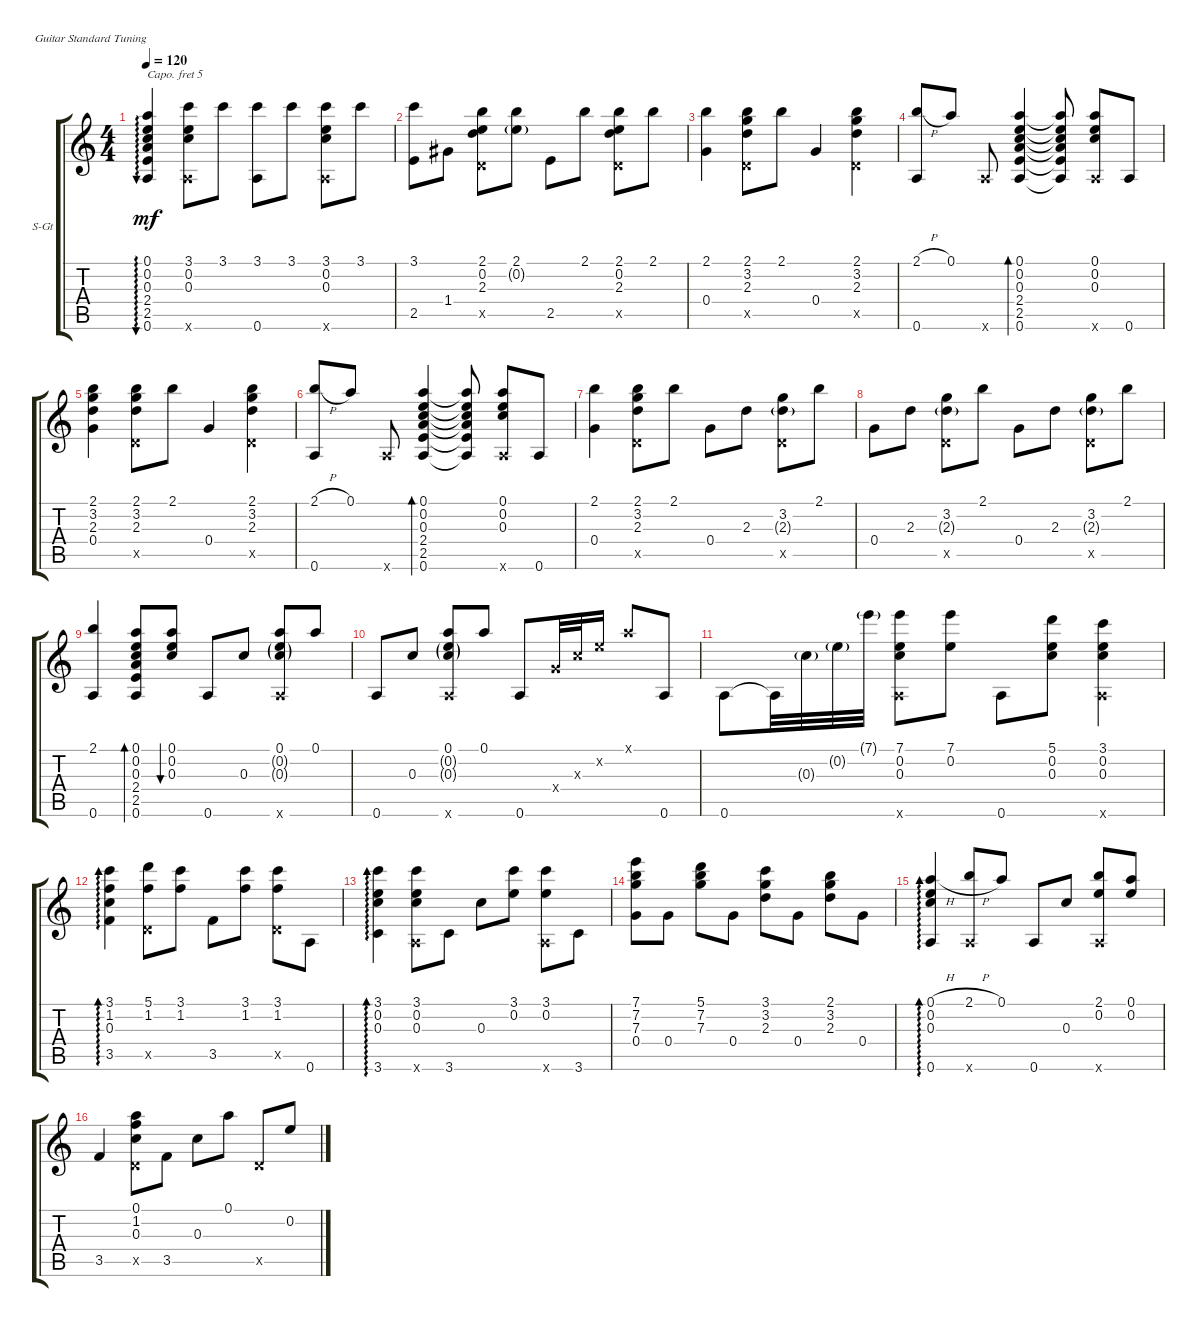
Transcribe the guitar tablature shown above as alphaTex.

\defaultSystemsLayout 4
\bracketExtendMode groupsimilarinstruments
\firstSystemTrackNameOrientation horizontal
\otherSystemsTrackNameOrientation horizontal
\track ("Steel Guitar" "S-Gt") {instrument acousticguitarsteel}
\staff {score tabs}
\capo 5
\tuning (E4 B3 G3 D3 A2 E2)
\ts (4 4)
\tempo 120
\clef g2
\ks c
(0.6 2.5 2.4 0.3 0.2 0.1).4{au 114 dy mf} (3.1 0.2 0.3 0.6{x}).8 3.1.8 (3.1 0.6).8 3.1.8 (3.1 0.2 0.3 0.6{x}).8 3.1.8 |
(3.1 2.5).8 1.4.8 (2.3 0.2 2.1 0.5{x}).8 (0.2{g} 2.1).8 2.5.8 2.1.8 (2.3 0.2 2.1 0.5{x}).8 2.1.8 |
(2.1 0.4).4 (2.3 3.2 2.1 0.5{x}).8 2.1.8 0.4.4 (2.3 3.2 2.1 0.5{x}).4 |
(0.6 2.1{h}).8 0.1.8 0.6{x}.8 (0.6 2.5 2.4 0.3 0.2 0.1).4{bd 114} (0.6{t} 2.5{t} 2.4{t} 0.3{t} 0.2{t} 0.1{t}).8 (0.1 0.2 0.3 0.6{x}).8 0.6.8 |
(2.1 0.4 2.3 3.2).4 (2.3 3.2 2.1 0.5{x}).8 2.1.8 0.4.4 (2.3 3.2 2.1 0.5{x}).4 |
(0.6 2.1{h}).8 0.1.8 0.6{x}.8 (0.6 2.5 2.4 0.3 0.2 0.1).4{bd 114} (0.6{t} 2.5{t} 2.4{t} 0.3{t} 0.2{t} 0.1{t}).8 (0.1 0.2 0.3 0.6{x}).8 0.6.8 |
(2.1 0.4).4 (2.3 3.2 2.1 0.5{x}).8 2.1.8 0.4.8 2.3.8 (2.3{g} 3.2 0.5{x}).8 2.1.8 |
0.4.8 2.3.8 (2.3{g} 3.2 0.5{x}).8 2.1.8 0.4.8 2.3.8 (2.3{g} 3.2 0.5{x}).8 2.1.8 |
(2.1 0.6).4 (0.6 2.5 2.4 0.3 0.2 0.1).8{bd 114} (0.1 0.2 0.3).8{bu 114} 0.6.8 0.3.8 (0.3{g} 0.2{g} 0.1 0.6{x}).8 0.1.8 |
0.6.8 0.3.8 (0.3{g} 0.2{g} 0.1 0.6{x}).8 0.1.8 0.6.8 0.4{x}.32 0.3{x}.32 0.2{x}.16 0.1{x}.8 0.6.8 |
0.6.8 0.6{t}.32 0.3{g}.32 0.2{g}.32 7.1{g}.32 (7.1 0.2 0.3 0.6{x}).8 (7.1 0.2).8 0.6.8 (5.1 0.2 0.3).8 (3.1 0.2 0.3 0.6{x}).4 |
(3.1 1.2 0.3 3.5).4{ad 0} (5.1 1.2 0.5{x}).8 (1.2 3.1).8 3.5.8 (3.1 1.2).8 (1.2 3.1 0.5{x}).8 0.6.8 |
(3.1 0.2 0.3 3.6).4{ad 0} (0.6{x} 3.1 0.2 0.3).8 3.6.8 0.3.8 (0.2 3.1).8 (3.1 0.2 0.6{x}).8 3.6.8 |
(0.4 7.3 7.2 7.1).8 0.4.8 (7.3 7.2 5.1).8 0.4.8 (2.3 3.2 3.1).8 0.4.8 (2.3 3.2 2.1).8 0.4.8 |
(0.6 0.1{h} 0.2 0.3).4{ad 0} (2.1{h} 0.6{x}).8 0.1.8 0.6.8 0.3.8 (0.2 2.1 0.6{x}).8 (0.1 0.2).8 |
3.5.4 (0.5{x} 0.1 1.2 0.3).8 3.5.8 0.3.8 0.1.8 0.5{x}.8 0.2.8
